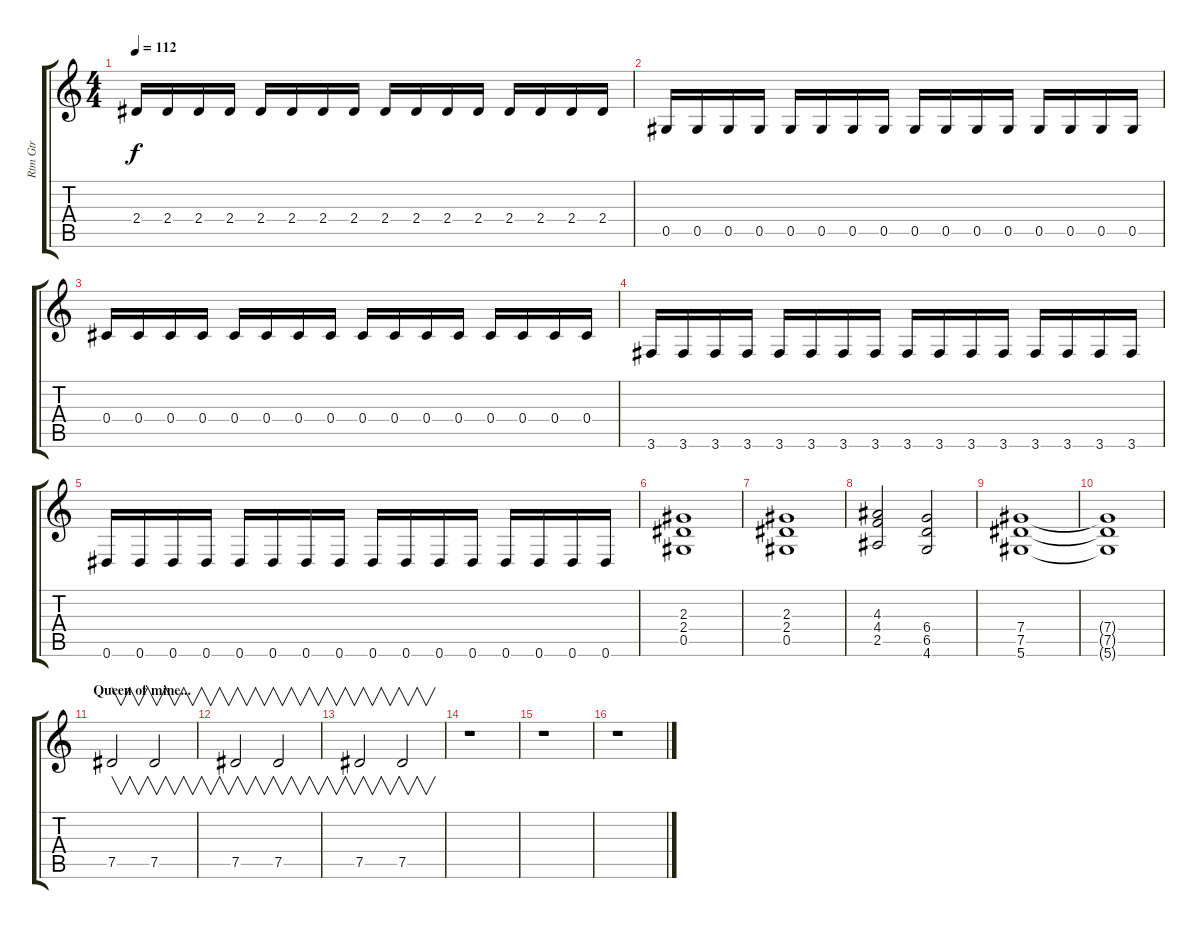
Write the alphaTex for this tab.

\track ("Rtm Gtr" "Rtm Gtr") {instrument distortionguitar}
\staff {score tabs}
\tuning (Eb4 Bb3 Gb3 Db3 Ab2 Eb2) {hide}
\ts (4 4)
\tempo 112
\clef g2
\ks c
2.4.16{dy f} 2.4.16 2.4.16 2.4.16 2.4.16 2.4.16 2.4.16 2.4.16 2.4.16 2.4.16 2.4.16 2.4.16 2.4.16 2.4.16 2.4.16 2.4.16 |
0.5.16 0.5.16 0.5.16 0.5.16 0.5.16 0.5.16 0.5.16 0.5.16 0.5.16 0.5.16 0.5.16 0.5.16 0.5.16 0.5.16 0.5.16 0.5.16 |
0.4.16 0.4.16 0.4.16 0.4.16 0.4.16 0.4.16 0.4.16 0.4.16 0.4.16 0.4.16 0.4.16 0.4.16 0.4.16 0.4.16 0.4.16 0.4.16 |
3.6.16 3.6.16 3.6.16 3.6.16 3.6.16 3.6.16 3.6.16 3.6.16 3.6.16 3.6.16 3.6.16 3.6.16 3.6.16 3.6.16 3.6.16 3.6.16 |
0.6.16 0.6.16 0.6.16 0.6.16 0.6.16 0.6.16 0.6.16 0.6.16 0.6.16 0.6.16 0.6.16 0.6.16 0.6.16 0.6.16 0.6.16 0.6.16 |
(2.3 2.4 0.5).1 |
(2.3 2.4 0.5).1 |
(4.3 4.4 2.5).2 (6.4 6.5 4.6).2 |
(7.4 7.5 5.6).1 |
(7.4{t} 7.5{t} 5.6{t}).1 |
\section ("" "Queen of mine...")
7.5.2{v volume 13} 7.5.2{v volume 10} |
7.5.2{v volume 7} 7.5.2{v volume 4} |
7.5.2{v volume 2} 7.5.2{v volume 1} |
r.1 |
r.1 |
r.1
